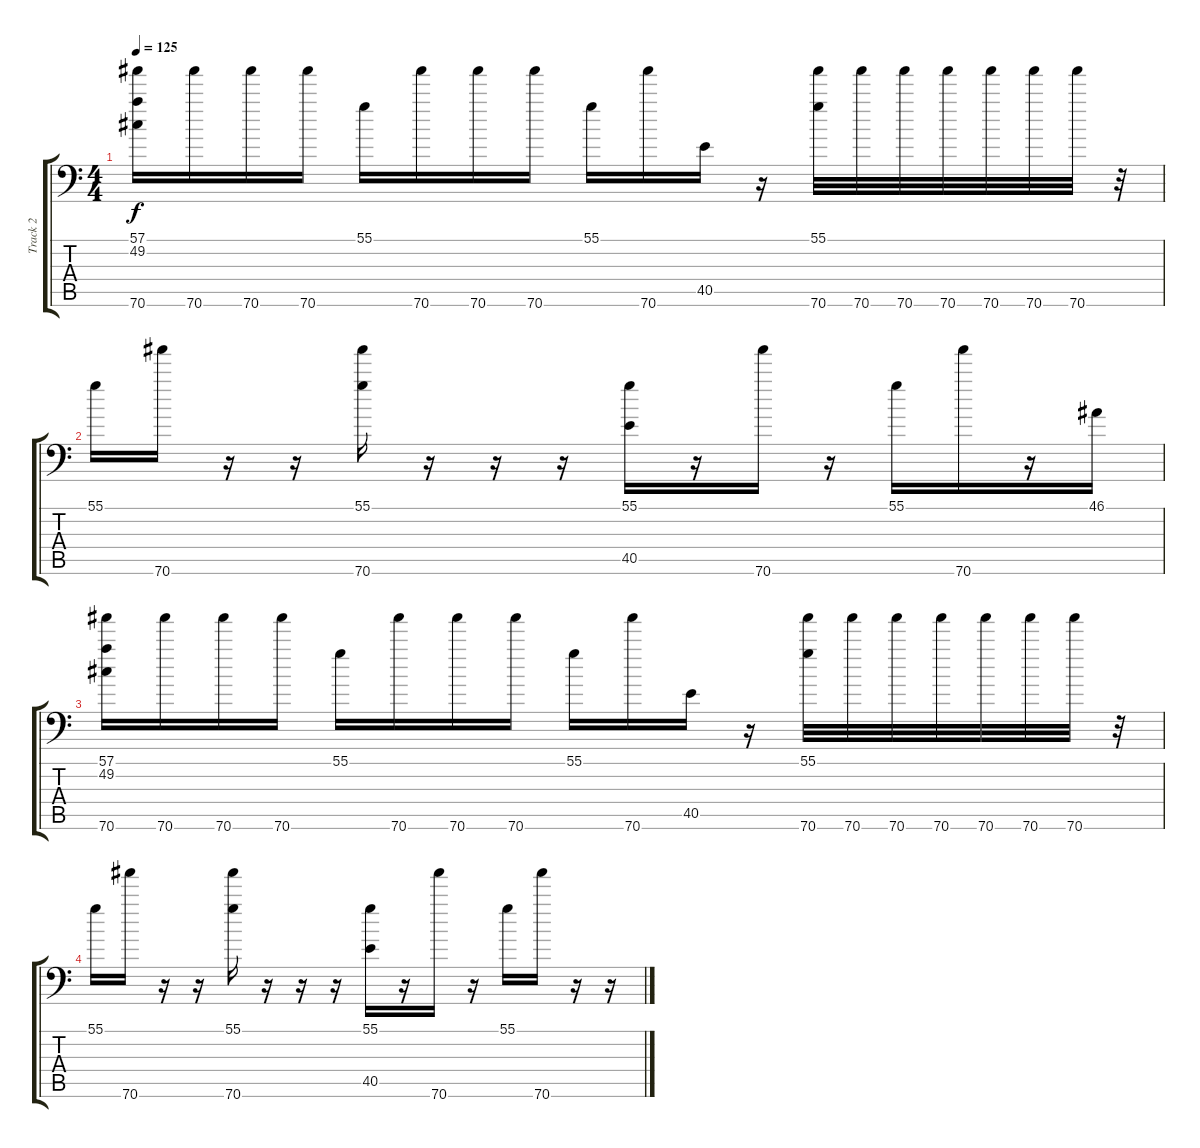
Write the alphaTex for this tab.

\track ("Track 2" "Track 2") {instrument acousticgrandpiano}
\staff {score tabs}
\tuning (C-1 C-1 C-1 C-1 C-1 C-1) {hide}
\ts (4 4)
\tempo 125
\clef f4
\ks c
(57.1 49.2 70.6).16{dy f} 70.6.16 70.6.16 70.6.16 55.1.16 70.6.16 70.6.16 70.6.16 55.1.16 70.6.16 40.5.16 r.16 (55.1 70.6).32 70.6.32 70.6.32 70.6.32 70.6.32 70.6.32 70.6.32 r.32 |
55.1.16 70.6.16 r.16 r.16 (55.1 70.6).16 r.16 r.16 r.16 (55.1 40.5).16 r.16 70.6.16 r.16 55.1.16 70.6.16 r.16 46.1.16 |
(57.1 49.2 70.6).16 70.6.16 70.6.16 70.6.16 55.1.16 70.6.16 70.6.16 70.6.16 55.1.16 70.6.16 40.5.16 r.16 (55.1 70.6).32 70.6.32 70.6.32 70.6.32 70.6.32 70.6.32 70.6.32 r.32 |
55.1.16 70.6.16 r.16 r.16 (55.1 70.6).16 r.16 r.16 r.16 (55.1 40.5).16 r.16 70.6.16 r.16 55.1.16 70.6.16 r.16 r.16
